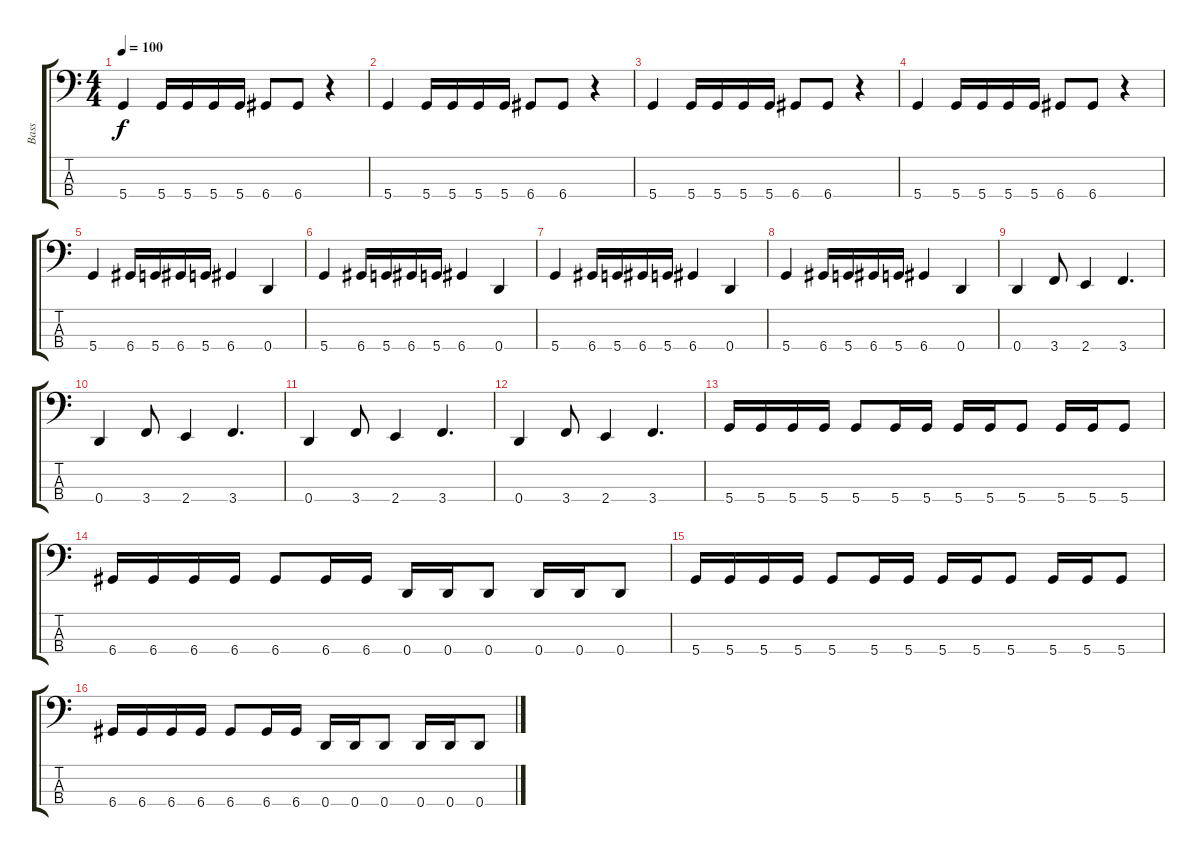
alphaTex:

\track ("Bass" "Bass") {instrument electricbasspick}
\staff {score tabs}
\tuning (G2 D2 A1 D1) {hide}
\ts (4 4)
\tempo 100
\clef f4
\ks c
5.4.4{dy f} 5.4.16 5.4.16 5.4.16 5.4.16 6.4.8 6.4.8 r.4 |
5.4.4 5.4.16 5.4.16 5.4.16 5.4.16 6.4.8 6.4.8 r.4 |
5.4.4 5.4.16 5.4.16 5.4.16 5.4.16 6.4.8 6.4.8 r.4 |
5.4.4 5.4.16 5.4.16 5.4.16 5.4.16 6.4.8 6.4.8 r.4 |
5.4.4 6.4.16 5.4.16 6.4.16 5.4.16 6.4.4 0.4.4 |
5.4.4 6.4.16 5.4.16 6.4.16 5.4.16 6.4.4 0.4.4 |
5.4.4 6.4.16 5.4.16 6.4.16 5.4.16 6.4.4 0.4.4 |
5.4.4 6.4.16 5.4.16 6.4.16 5.4.16 6.4.4 0.4.4 |
0.4.4 3.4.8 2.4.4 3.4.4{d} |
0.4.4 3.4.8 2.4.4 3.4.4{d} |
0.4.4 3.4.8 2.4.4 3.4.4{d} |
0.4.4 3.4.8 2.4.4 3.4.4{d} |
5.4.16 5.4.16 5.4.16 5.4.16 5.4.8 5.4.16 5.4.16 5.4.16 5.4.16 5.4.8 5.4.16 5.4.16 5.4.8 |
6.4.16 6.4.16 6.4.16 6.4.16 6.4.8 6.4.16 6.4.16 0.4.16 0.4.16 0.4.8 0.4.16 0.4.16 0.4.8 |
5.4.16 5.4.16 5.4.16 5.4.16 5.4.8 5.4.16 5.4.16 5.4.16 5.4.16 5.4.8 5.4.16 5.4.16 5.4.8 |
6.4.16 6.4.16 6.4.16 6.4.16 6.4.8 6.4.16 6.4.16 0.4.16 0.4.16 0.4.8 0.4.16 0.4.16 0.4.8
